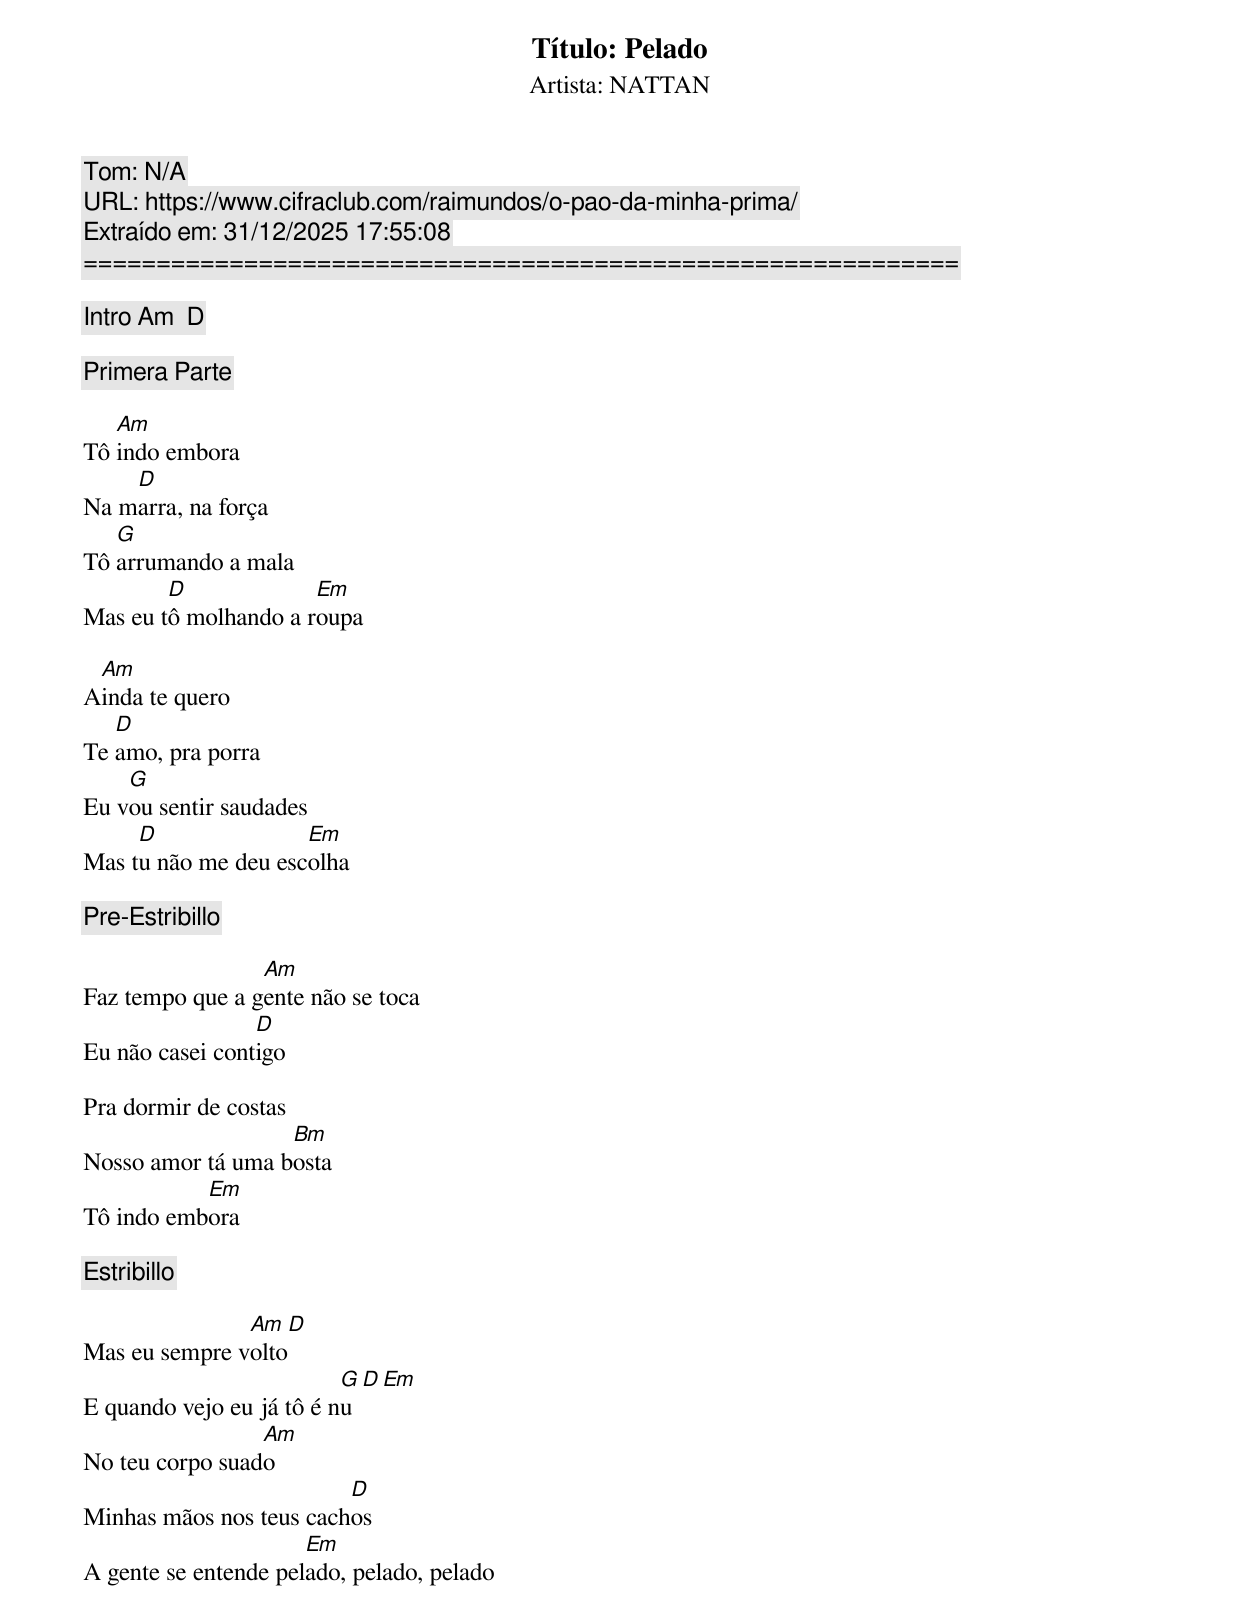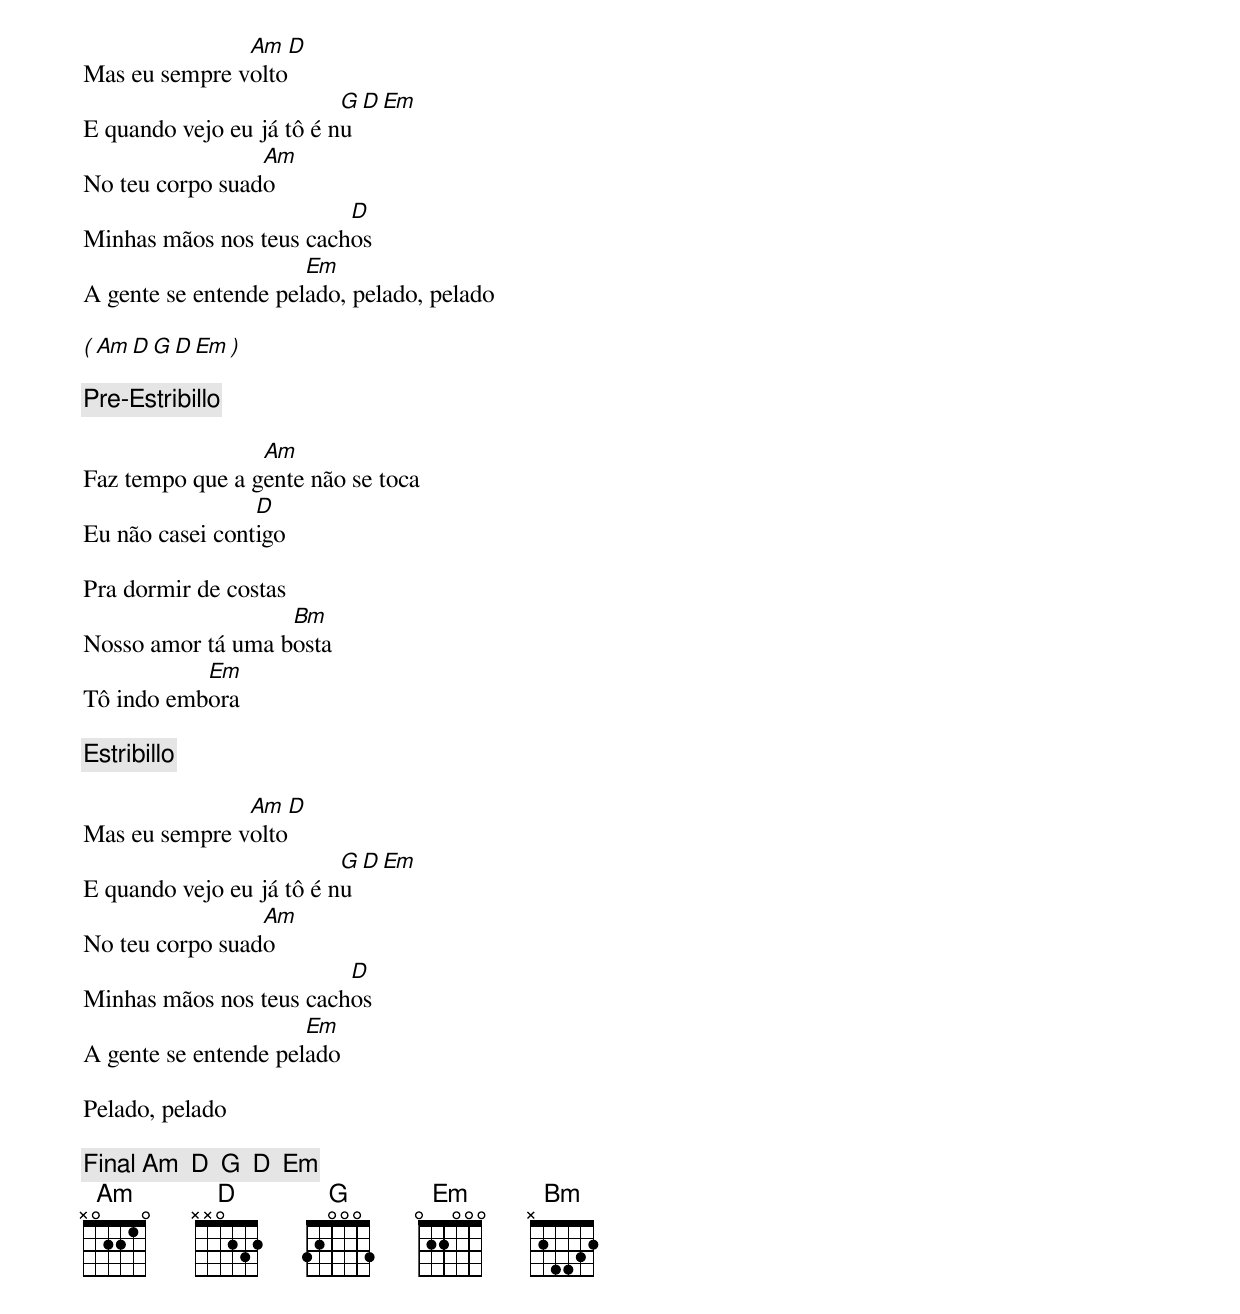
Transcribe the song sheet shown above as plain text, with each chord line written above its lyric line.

Título: Pelado
Artista: NATTAN
Tom: N/A
URL: https://www.cifraclub.com/raimundos/o-pao-da-minha-prima/
Extraído em: 31/12/2025 17:55:08
============================================================

[Intro] Am  D

[Primera Parte]

   Am
Tô indo embora
    D
Na marra, na força
   G
Tô arrumando a mala
        D             Em
Mas eu tô molhando a roupa

 Am
Ainda te quero
   D
Te amo, pra porra
    G
Eu vou sentir saudades
     D               Em
Mas tu não me deu escolha

[Pre-Estribillo]

                 Am
Faz tempo que a gente não se toca
                 D
Eu não casei contigo

Pra dormir de costas
                   Bm
Nosso amor tá uma bosta
           Em
Tô indo embora

[Estribillo]

               Am   D
Mas eu sempre volto
                          G  D  Em
E quando vejo eu já tô é nu
                 Am
No teu corpo suado
                         D
Minhas mãos nos teus cachos
                      Em
A gente se entende pelado, pelado, pelado

               Am   D
Mas eu sempre volto
                          G  D  Em
E quando vejo eu já tô é nu
                 Am
No teu corpo suado
                         D
Minhas mãos nos teus cachos
                      Em
A gente se entende pelado, pelado, pelado

( Am  D  G  D  Em )

[Pre-Estribillo]

                 Am
Faz tempo que a gente não se toca
                 D
Eu não casei contigo

Pra dormir de costas
                   Bm
Nosso amor tá uma bosta
           Em
Tô indo embora

[Estribillo]

               Am   D
Mas eu sempre volto
                          G  D  Em
E quando vejo eu já tô é nu
                 Am
No teu corpo suado
                         D
Minhas mãos nos teus cachos
                      Em
A gente se entende pelado

Pelado, pelado

[Final] Am  D  G  D  Em
